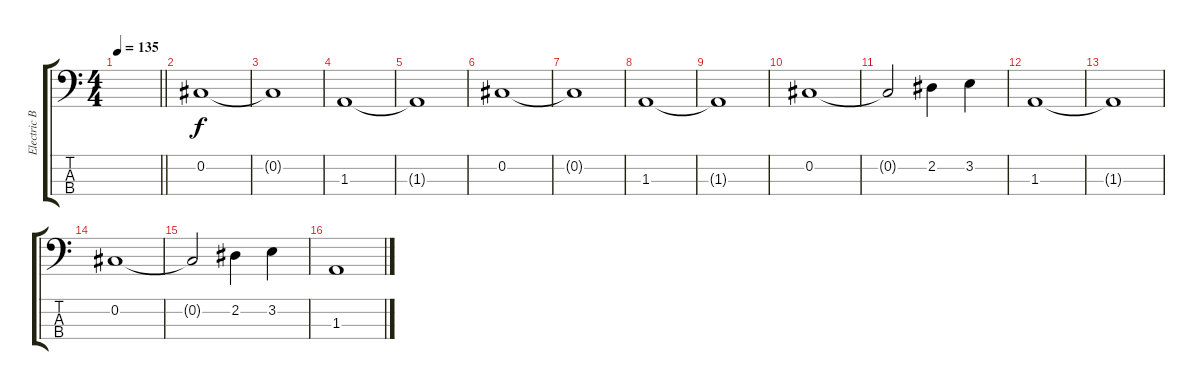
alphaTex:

\track ("Electric Bass" "Electric B") {instrument electricbassfinger}
\staff {score tabs}
\tuning (Gb2 Db2 Ab1 Db1) {hide}
\ts (4 4)
\tempo 135
\clef f4
\barLineRight lightlight
\ks c
|
0.2.1 |
0.2{t}.1 |
1.3.1 |
1.3{t}.1 |
0.2.1 |
0.2{t}.1 |
1.3.1 |
1.3{t}.1 |
0.2.1 |
0.2{t}.2 2.2.4 3.2.4 |
1.3.1 |
1.3{t}.1 |
0.2.1 |
0.2{t}.2 2.2.4 3.2.4 |
1.3.1
